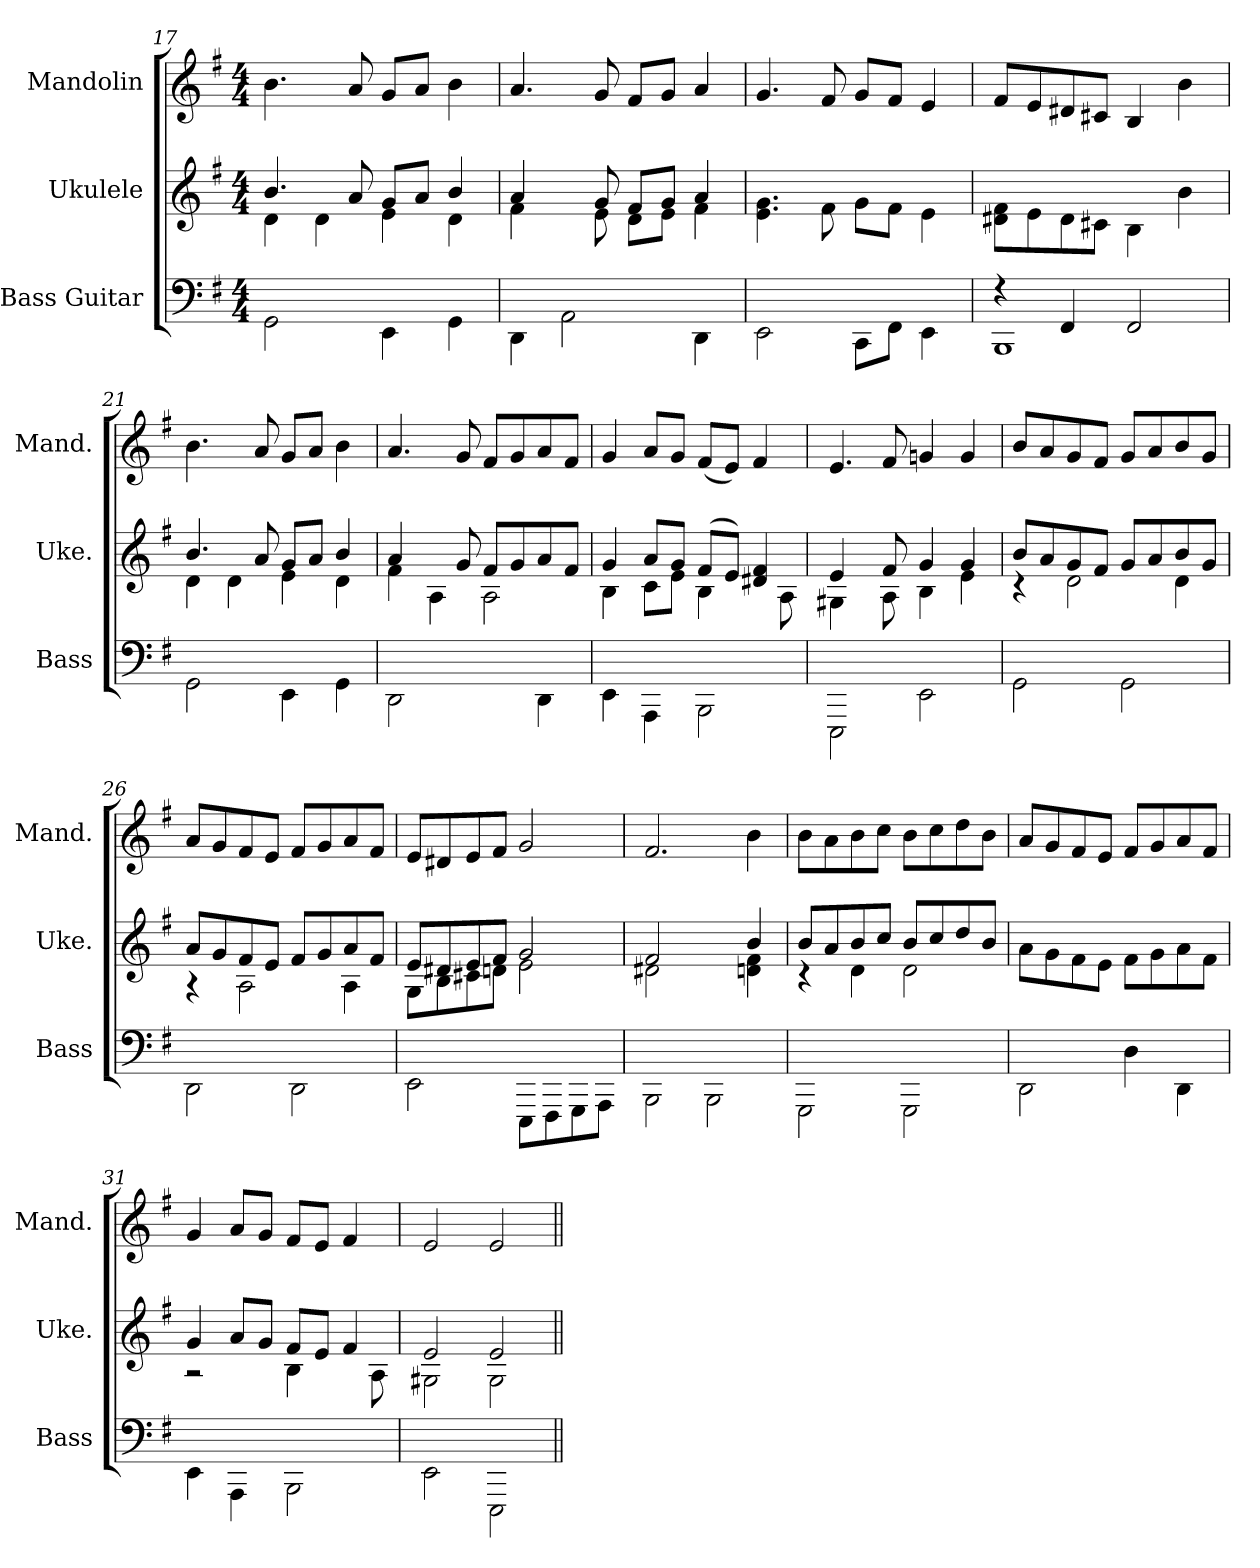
**kern	**kern	**kern
*part3	*part2	*part1
*staff3	*staff2	*staff1
*I"Bass Guitar	*I"Ukulele	*I"Mandolin
*I'Bass	*I'Uke.	*I'Mand.
*	*	*clefG2
*k[f#]	*k[f#]	*k[f#]
*G:	*G:	*G:
*M4/4	*M4/4	*M4/4
=17	=17	=17
!	!LO:N:vis=4	!
*	*^	*
2GG\	4.b/	4d\	4.b\
.	.	4d\	.
.	8a/	.	8a/
4EE\	8g/L	4e\	8g/L
.	8a/J	.	8a/J
4GG\	4b/	4d\	4b\
=18	=18	=18	=18
!	!LO:N:vis=4	!LO:N:vis=4	!
4DD\	4.a/	4.f#\	4.a/
2AA\	.	.	.
.	8g/	8e\	8g/
.	8f#/L	8d\L	8f#/L
.	8g/J	8e\J	8g/J
4DD\	4a/	4f#\	4a/
=19	=19	=19	=19
!	!LO:N:vis=4	!	!
*	*v	*v	*
2EE\	4.e\ 4.g\	4.g/
.	8f#\	8f#/
8CC\L	8g\L	8g/L
8FF#\J	8f#\J	8f#/J
4EE\	4e\	4e/
!!LO:LB:g=z
=20	=20	=20
*^	*	*
4r	1BBB	8d#\ 8f#\L	8f#/L
.	.	8e\	8e/
4FF#/	.	8d#\	8d#X/
.	.	8c#\J	8c#X/J
2FF#/	.	4B\	4B/
.	.	4b\	4b\
*v	*v	*	*
=21	=21	=21
!	!LO:N:vis=4	!
*	*^	*
2GG\	4.b/	4d\	4.b\
.	.	4d\	.
.	8a/	.	8a/
4EE\	8g/L	4e\	8g/L
.	8a/J	.	8a/J
4GG\	4b/	4d\	4b\
=22	=22	=22	=22
!LO:N:vis=2	!LO:N:vis=4	!	!
2.DD\	4.a/	4f#\	4.a/
.	.	4A\	.
.	8g/	.	8g/
.	8f#/L	2A\	8f#/L
.	8g/	.	8g/
4DD\	8a/	.	8a/
.	8f#/J	.	8f#/J
=23	=23	=23	=23
4EE\	4g/	4B\	4g/
4AAA\	8a/L	8c\L	8a/L
.	8g/J	8e\J	8g/J
!	!	!LO:N:vis=4	!
2BBB\	(>8f#/L	4.B\	(<8f#/L
.	8e/J)	.	8e/J)
.	4d#/ 4f#/	.	4f#/
.	.	8A\	.
=24	=24	=24	=24
!	!LO:N:vis=4	!LO:N:vis=4	!
2EEE\	4.e/	4.G#\	4.e/
.	8f#/	8A\	8f#/
2EE\	4g/	4B\	4gn/
.	4g/	4e\	4g/
!!LO:LB:g=z
=25	=25	=25	=25
2GG\	8b/L	4r	8b/L
.	8a/	.	8a/
.	8g/	2d\	8g/
.	8f#/J	.	8f#/J
2GG\	8g/L	.	8g/L
.	8a/	.	8a/
.	8b/	4d\	8b/
.	8g/J	.	8g/J
=26	=26	=26	=26
2DD\	8a/L	4r	8a/L
.	8g/	.	8g/
.	8f#/	2A\	8f#/
.	8e/J	.	8e/J
2DD\	8f#/L	.	8f#/L
.	8g/	.	8g/
.	8a/	4A\	8a/
.	8f#/J	.	8f#/J
=27	=27	=27	=27
2EE\	8e/L	8G\L	8e/L
.	8d#/	8B\	8d#X/
.	8e/	8c#\	8e/
.	8f#/J	8d\J	8f#/J
8EEE\L	2g/	2e\	2g/
8FFF#\	.	.	.
8GGG\	.	.	.
8AAA\J	.	.	.
=28	=28	=28	=28
!	!LO:N:vis=2	!LO:N:vis=2	!
2BBB\	2.f#/	2.d#\	2.f#/
2BBB\	.	.	.
.	4b/	4d\ 4f#\	4b\
!!LO:LB:g=z
=29	=29	=29	=29
2GGG\	8b/L	4r	8b\L
.	8a/	.	8a\
.	8b/	4d\	8b\
.	8cc/J	.	8cc\J
2GGG\	8b/L	2d\	8b\L
.	8cc/	.	8cc\
.	8dd/	.	8dd\
.	8b/J	.	8b\J
*	*v	*v	*
=30	=30	=30
2DD\	8a\L	8a/L
.	8g\	8g/
.	8f#\	8f#/
.	8e\J	8e/J
4D\	8f#\L	8f#/L
.	8g\	8g/
4DD\	8a\	8a/
.	8f#\J	8f#/J
=31	=31	=31
*	*^	*
4EE\	4g/	2r	4g/
4AAA\	8a/L	.	8a/L
.	8g/J	.	8g/J
!	!	!LO:N:vis=4	!
2BBB\	8f#/L	4.B\	8f#/L
.	8e/J	.	8e/J
.	4f#/	.	4f#/
.	.	8A\	.
=32	=32	=32	=32
2EE\	2e/	2G#\	2e/
2EEE\	2e/	2G#\	2e/
*	*v	*v	*
=||	=||	=||
*-	*-	*-
